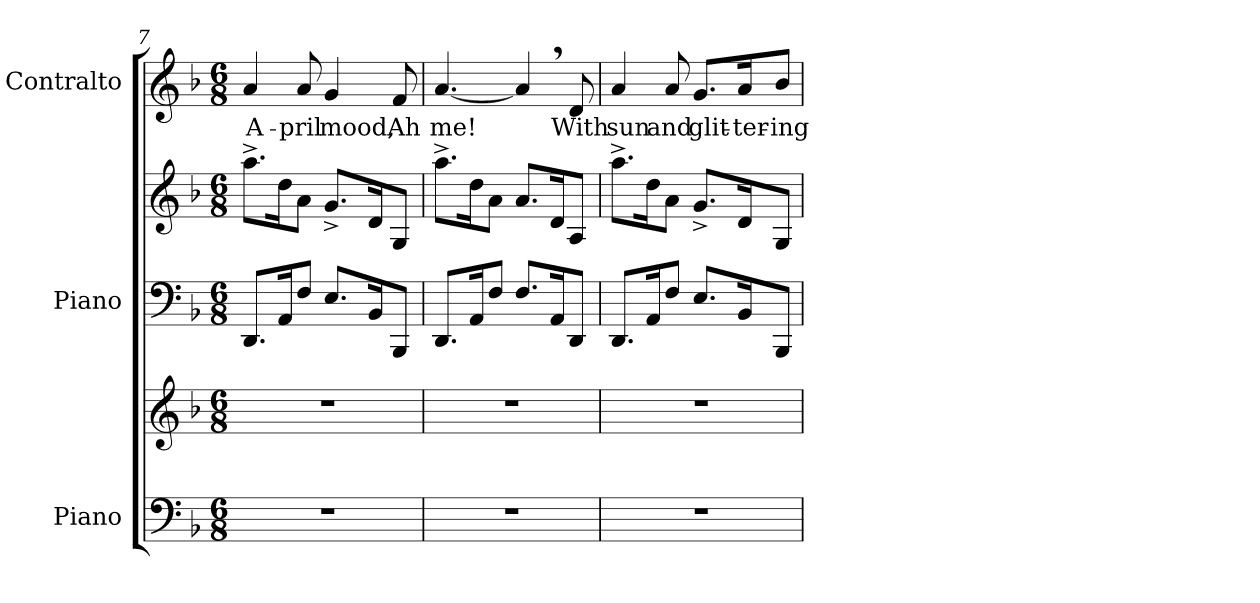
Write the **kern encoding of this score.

**kern	**kern	**kern	**kern	**kern	**text
*part3	*part3	*part2	*part2	*part1	*part1
*staff5	*staff4	*staff3	*staff2	*staff1	*staff1
*I"Piano	*	*I"Piano	*	*I"Contralto	*
*I'Pno	*	*I'Pno	*	*	*
*clefF4	*clefG2	*clefF4	*clefG2	*clefG2	*
*k[b-]	*k[b-]	*k[b-]	*k[b-]	*k[b-]	*
*M6/8	*M6/8	*M6/8	*M6/8	*M6/8	*
=7	=7	=7	=7	=7	=7
2.r	2.r	8.DD/L	8.aa^\L	4a/	A-
.	.	16AA/K	16dd\K	.	.
.	.	8F/J	8a\J	8a/	-pril
.	.	8.E/L	8.g^>/L	4g/	mood,
.	.	16BB-/K	16d/K	.	.
.	.	8BBB-/J	8G/J	8f/	Ah
=8	=8	=8	=8	=8	=8
!	!	!	!	!LO:TX:a:color=#FFFFFF:t=.	!
2.r	2.r	8.DD/L	8.aa^\L	[4.a/	me!
.	.	16AA/K	16dd\K	.	.
.	.	8F/J	8a\J	.	.
.	.	8.F/L	8.a/L	4a,/]	.
.	.	16AA/K	16d/K	.	.
.	.	8DD/J	8A/J	8d/	With
=9	=9	=9	=9	=9	=9
2.r	2.r	8.DD/L	8.aa^\L	4a/	sun
.	.	16AA/K	16dd\K	.	.
.	.	8F/J	8a\J	8a/	and
.	.	8.E/L	8.g^>/L	8.g/L	glit-
.	.	16BB-/K	16d/K	16a/K	-ter-
.	.	8BBB-/J	8G/J	8b-/J	-ing
=	=	=	=	=	=
*-	*-	*-	*-	*-	*-
